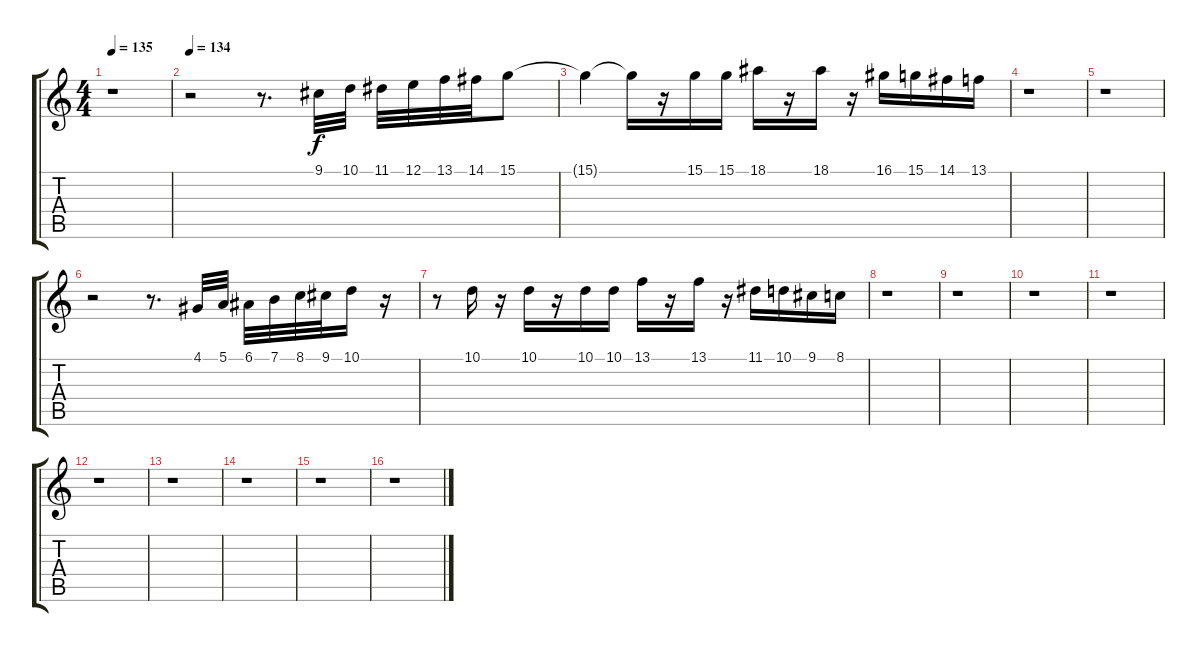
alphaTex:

\track "" {instrument frenchhorn}
\staff {score tabs}
\tuning (E4 B3 G3 D3 A2 E2) {hide}
\ts (4 4)
\tempo 135
\clef g2
\ks c
r.1{dy f} |
\tempo 134
r.2 r.8{d} 9.1.32{volume 6} 10.1.32{volume 7} 11.1.32{volume 8} 12.1.32{volume 9} 13.1.32{volume 10} 14.1.32{volume 11} 15.1.8{volume 12} |
15.1{t}.4 15.1{t}.16 r.16 15.1.16{volume 12} 15.1.16 18.1.16 r.16 18.1.16 r.16 16.1.16 15.1.16 14.1.16 13.1.16{volume 9} |
r.1 |
r.1 |
r.2 r.8{d} 4.1.32{volume 6} 5.1.32{volume 7} 6.1.32{volume 8} 7.1.32{volume 9} 8.1.32{volume 10} 9.1.32{volume 11} 10.1.16{volume 12} r.16 |
r.8 10.1.16 r.16 10.1.16 r.16 10.1.16 10.1.16 13.1.16 r.16 13.1.16 r.16 11.1.16 10.1.16 9.1.16 8.1.16{volume 9} |
r.1 |
r.1 |
r.1 |
r.1 |
r.1 |
r.1 |
r.1 |
r.1 |
r.1
